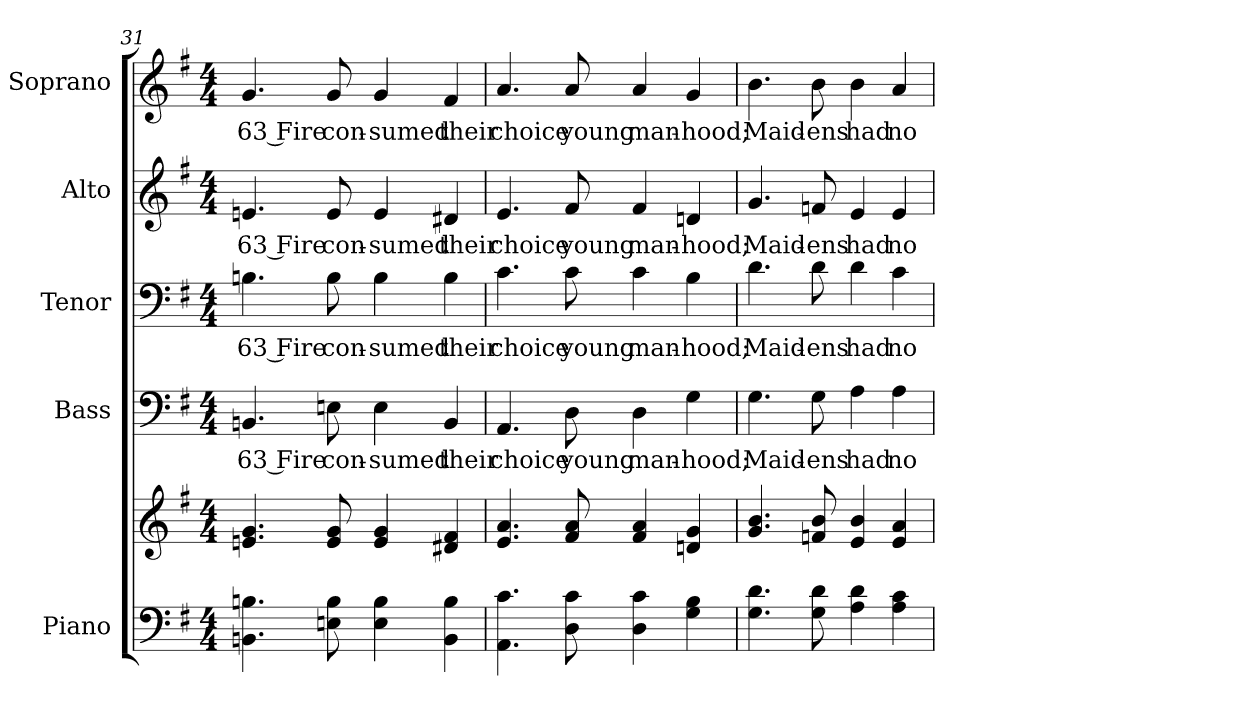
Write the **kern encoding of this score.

**kern	**kern	**kern	**text	**kern	**text	**kern	**text	**kern	**text
*part5	*part5	*part4	*part4	*part3	*part3	*part2	*part2	*part1	*part1
*staff6	*staff5	*staff4	*staff4	*staff3	*staff3	*staff2	*staff2	*staff1	*staff1
*I"Piano	*	*I"Bass	*	*I"Tenor	*	*I"Alto	*	*I"Soprano	*
*I'Pno.	*	*I'B.	*	*I'T.	*	*I'A.	*	*I'S.	*
!!LO:PB:g=z
*clefF4	*clefG2	*clefF4	*	*clefF4	*	*clefG2	*	*clefG2	*
*k[f#]	*k[f#]	*k[f#]	*	*k[f#]	*	*k[f#]	*	*k[f#]	*
*G:	*G:	*G:	*	*G:	*	*G:	*	*G:	*
*M4/4	*M4/4	*M4/4	*	*M4/4	*	*M4/4	*	*M4/4	*
=31	=31	=31	=31	=31	=31	=31	=31	=31	=31
!	!	!	!LO:LY:b:color=#000000	!	!	!	!	!	!
!	!	!	!	!	!LO:LY:b:color=#000000	!	!	!	!
!	!	!	!	!	!	!	!LO:LY:b:color=#000000	!	!
!	!	!	!	!	!	!	!	!	!LO:LY:b:color=#000000
4.BBni\ 4.Bni	4.eni/ 4.gi	4.BBni/	63 Fire	4.Bni\	63 Fire	4.eni/	63 Fire	4.gi/	63 Fire
!	!	!	!LO:LY:b:color=#000000	!	!	!	!	!	!
!	!	!	!	!	!LO:LY:b:color=#000000	!	!	!	!
!	!	!	!	!	!	!	!LO:LY:b:color=#000000	!	!
!	!	!	!	!	!	!	!	!	!LO:LY:b:color=#000000
8Eni\ 8Bi	8ei/ 8gi	8Eni\	con-	8Bi\	con-	8ei/	con-	8gi/	con-
!	!	!	!LO:LY:b:color=#000000	!	!	!	!	!	!
!	!	!	!	!	!LO:LY:b:color=#000000	!	!	!	!
!	!	!	!	!	!	!	!LO:LY:b:color=#000000	!	!
!	!	!	!	!	!	!	!	!	!LO:LY:b:color=#000000
4Ei\ 4Bi	4ei/ 4gi	4Ei\	-sumed	4Bi\	-sumed	4ei/	-sumed	4gi/	-sumed
!	!	!	!LO:LY:b:color=#000000	!	!	!	!	!	!
!	!	!	!	!	!LO:LY:b:color=#000000	!	!	!	!
!	!	!	!	!	!	!	!LO:LY:b:color=#000000	!	!
!	!	!	!	!	!	!	!	!	!LO:LY:b:color=#000000
4BBi\ 4Bi	4d#Xi/ 4f#i	4BBi/	their	4Bi\	their	4d#Xi/	their	4f#i/	their
=32	=32	=32	=32	=32	=32	=32	=32	=32	=32
!	!	!	!LO:LY:b:color=#000000	!	!	!	!	!	!
!	!	!	!	!	!LO:LY:b:color=#000000	!	!	!	!
!	!	!	!	!	!	!	!LO:LY:b:color=#000000	!	!
!	!	!	!	!	!	!	!	!	!LO:LY:b:color=#000000
4.AAi\ 4.ci	4.ei/ 4.ai	4.AAi/	choice	4.ci\	choice	4.ei/	choice	4.ai/	choice
!	!	!	!LO:LY:b:color=#000000	!	!	!	!	!	!
!	!	!	!	!	!LO:LY:b:color=#000000	!	!	!	!
!	!	!	!	!	!	!	!LO:LY:b:color=#000000	!	!
!	!	!	!	!	!	!	!	!	!LO:LY:b:color=#000000
8Di\ 8ci	8f#i/ 8ai	8Di\	young	8ci\	young	8f#i/	young	8ai/	young
!	!	!	!LO:LY:b:color=#000000	!	!	!	!	!	!
!	!	!	!	!	!LO:LY:b:color=#000000	!	!	!	!
!	!	!	!	!	!	!	!LO:LY:b:color=#000000	!	!
!	!	!	!	!	!	!	!	!	!LO:LY:b:color=#000000
4Di\ 4ci	4f#i/ 4ai	4Di\	man-	4ci\	man-	4f#i/	man-	4ai/	man-
!	!	!	!LO:LY:b:color=#000000	!	!	!	!	!	!
!	!	!	!	!	!LO:LY:b:color=#000000	!	!	!	!
!	!	!	!	!	!	!	!LO:LY:b:color=#000000	!	!
!	!	!	!	!	!	!	!	!	!LO:LY:b:color=#000000
4Gi\ 4Bi	4dni/ 4gi	4Gi\	-hood;	4Bi\	-hood;	4dni/	-hood;	4gi/	-hood;
=33	=33	=33	=33	=33	=33	=33	=33	=33	=33
!	!	!	!LO:LY:b:color=#000000	!	!	!	!	!	!
!	!	!	!	!	!LO:LY:b:color=#000000	!	!	!	!
!	!	!	!	!	!	!	!LO:LY:b:color=#000000	!	!
!	!	!	!	!	!	!	!	!	!LO:LY:b:color=#000000
4.Gi\ 4.di	4.gi/ 4.bi	4.Gi\	Maid-	4.di\	Maid-	4.gi/	Maid-	4.bi\	Maid-
!	!	!	!LO:LY:b:color=#000000	!	!	!	!	!	!
!	!	!	!	!	!LO:LY:b:color=#000000	!	!	!	!
!	!	!	!	!	!	!	!LO:LY:b:color=#000000	!	!
!	!	!	!	!	!	!	!	!	!LO:LY:b:color=#000000
8Gi\ 8di	8fni/ 8bi	8Gi\	-ens	8di\	-ens	8fni/	-ens	8bi\	-ens
!	!	!	!LO:LY:b:color=#000000	!	!	!	!	!	!
!	!	!	!	!	!LO:LY:b:color=#000000	!	!	!	!
!	!	!	!	!	!	!	!LO:LY:b:color=#000000	!	!
!	!	!	!	!	!	!	!	!	!LO:LY:b:color=#000000
4Ai\ 4di	4ei/ 4bi	4Ai\	had	4di\	had	4ei/	had	4bi\	had
!	!	!	!LO:LY:b:color=#000000	!	!	!	!	!	!
!	!	!	!	!	!LO:LY:b:color=#000000	!	!	!	!
!	!	!	!	!	!	!	!LO:LY:b:color=#000000	!	!
!	!	!	!	!	!	!	!	!	!LO:LY:b:color=#000000
4Ai\ 4ci	4ei/ 4ai	4Ai\	no	4ci\	no	4ei/	no	4ai/	no
=	=	=	=	=	=	=	=	=	=
*-	*-	*-	*-	*-	*-	*-	*-	*-	*-
